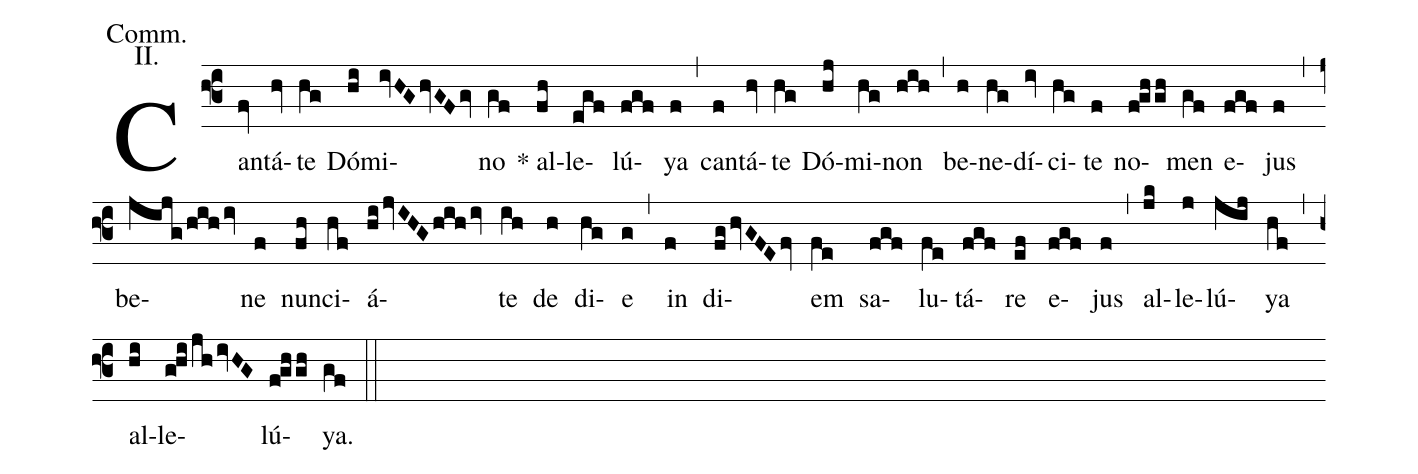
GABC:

annotation: Comm.;
annotation: II.;
%%
(f3) Can(fv)tá(hv)te(hg) Dó(hi)mi(ivHGhvGFgv)no(gf) * al(fh)le(egf)lú(fgf)ya(f) (,)
can(f)tá(hv)te(hg) Dó(hj)mi(hg)non(hih) (,)
be(h)ne(hg)dí(iv)ci(hg)te(f) no(fghgh)men(gf) e(fgf)jus(f) (,)
be(jijghihiv)ne(f) nun(fh)ci(hf)á(hijvIHGhihiv)te(ih) de(h) di(hg)e(g) (,)
in(f) di(fghvGFEfv)em(fe) sa(fgf)lu(fe)tá(fgf)re(ef) e(fgf)jus(f) (,)
al(jk)le(j)lú(jij)ya(hf) (,)
al(hi)le(ghijhivHG)lú(fghgh)ya.(gf) (::)
